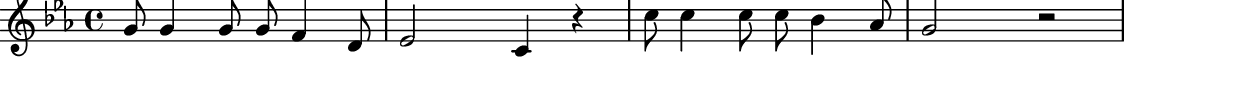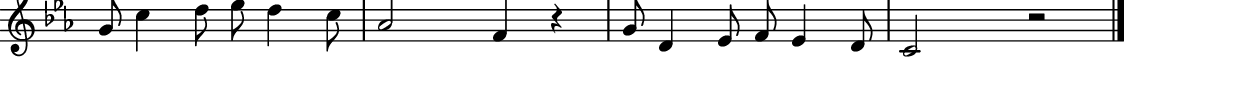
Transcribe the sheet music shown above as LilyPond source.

% MusicXML to Lilypond converter by Kovi

szovegAAA = \lyricmode {  "Ha" "majd" "a" "nya" -- "runk" -- "nak" "vé" -- "ge," "csen" -- "de" -- "sen" "szi" -- "tál" "a" "hó," "Len" -- "nék" "még" "te" -- "né" -- "ked" "é" -- "des," "len" -- "nék" "még" "te" -- "né" -- "ked" "jó."  }

% Analyzing...
% 1 parts
% 1 Staff
% forceBassClefActive = 
melody = {
% 34 notes in the part
% 1 voices

\new Staff
\new Voice {
% 34 notes
% 8 mesaures

% Measure 1
\clef "treble"
\key ees \major
\time 4/4 
g'8 g'4 g'8 g'8 f'4 d'8 
% Measure 2
ees'2 c'4 r4 
% Measure 3
c''8 c''4 c''8 c''8 bes'4 aes'8 
% Measure 4
g'2 r2 
% Measure 5
\break
g'8 c''4 d''8 ees''8 d''4 c''8 
% Measure 6
aes'2 f'4 r4 
% Measure 7
g'8 d'4 ees'8 f'8 ees'4 d'8 
% Measure 8
c'2 r2 \bar "|." 
} % voice
} % melody


harmonies = \chordmode {
% 10 chords
\germanChords
c4:m s4 g4 s4 c4:m s4 s4 s4 f4:m s4 s4 s4 g4 s4 s4 s4 c4:m s4 s4 s4 f4:m s4 s4 s4 c4:m s4 g4 s4 c4:m
}

\include "../../definitions.ly"
